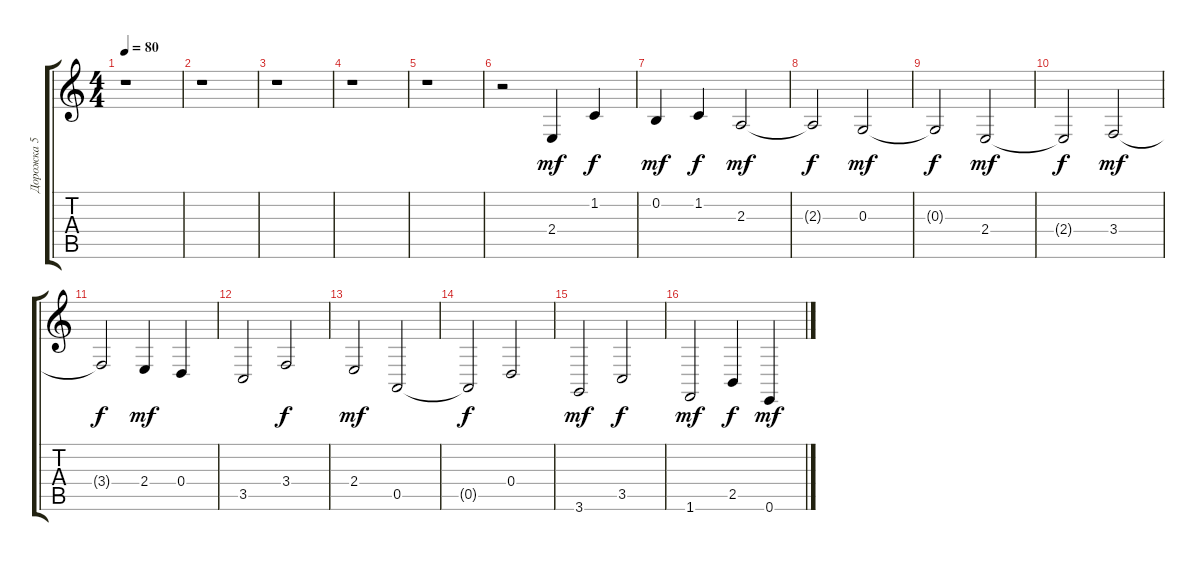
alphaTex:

\track ("Дорожка 5" "Дорожка 5") {instrument stringensemble1}
\staff {score tabs}
\tuning (E4 B3 G3 D3 A2 E2) {hide}
\ts (4 4)
\tempo 80
\clef g2
\ks c
r.1{dy f} |
r.1 |
r.1 |
r.1 |
r.1 |
r.2 2.4.4{dy mf} 1.2.4{dy f} |
0.2.4{dy mf} 1.2.4{dy f} 2.3.2{dy mf} |
2.3{t}.2{dy f} 0.3.2{dy mf} |
0.3{t}.2{dy f} 2.4.2{dy mf} |
2.4{t}.2{dy f} 3.4.2{dy mf} |
3.4{t}.2{dy f} 2.4.4{dy mf} 0.4.4 |
3.5.2 3.4.2{dy f} |
2.4.2{dy mf} 0.5.2 |
0.5{t}.2{dy f} 0.4.2 |
3.6.2{dy mf} 3.5.2{dy f} |
1.6.2{dy mf} 2.5.4{dy f} 0.6.4{dy mf}
